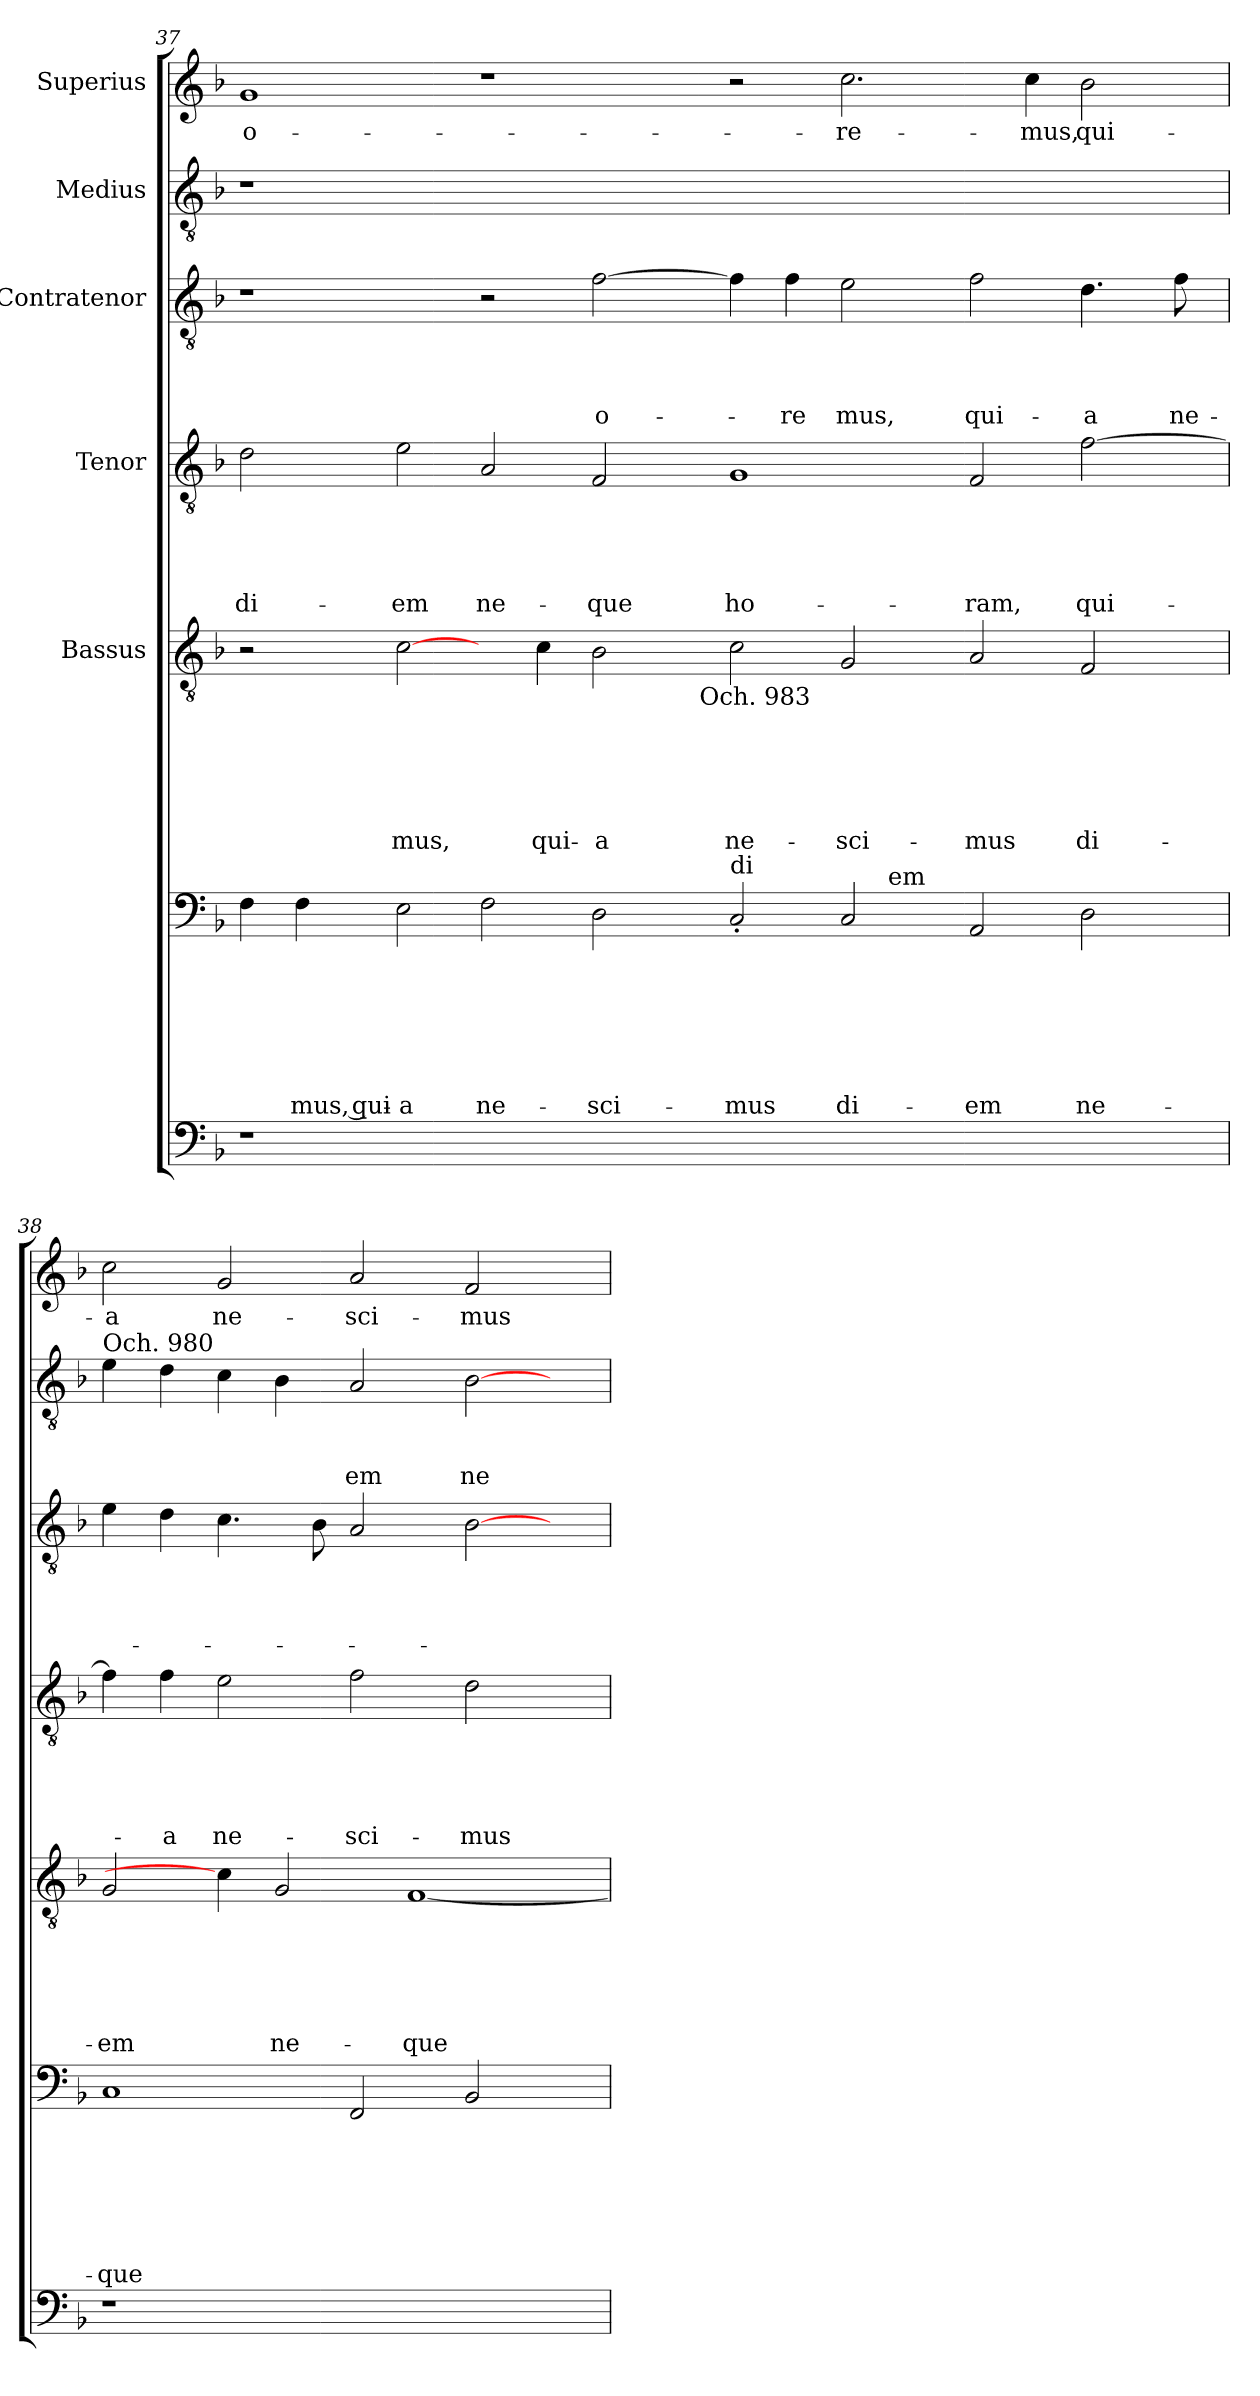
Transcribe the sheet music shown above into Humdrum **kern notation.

**kern	**kern	**text	**text	**text	**text	**text	**text	**text	**kern	**text	**text	**text	**text	**text	**text	**kern	**text	**text	**text	**text	**text	**kern	**text	**text	**text	**text	**kern	**text	**text	**text	**kern	**text
*part7	*part6	*part6	*part6	*part6	*part6	*part6	*part6	*part6	*part5	*part5	*part5	*part5	*part5	*part5	*part5	*part4	*part4	*part4	*part4	*part4	*part4	*part3	*part3	*part3	*part3	*part3	*part2	*part2	*part2	*part2	*part1	*part1
*staff7	*staff6	*staff6	*staff6	*staff6	*staff6	*staff6	*staff6	*staff6	*staff5	*staff5	*staff5	*staff5	*staff5	*staff5	*staff5	*staff4	*staff4	*staff4	*staff4	*staff4	*staff4	*staff3	*staff3	*staff3	*staff3	*staff3	*staff2	*staff2	*staff2	*staff2	*staff1	*staff1
*	*	*	*	*	*	*	*	*	*I"Bassus	*	*	*	*	*	*	*I"Tenor	*	*	*	*	*	*I"Contratenor	*	*	*	*	*I"Medius	*	*	*	*I"Superius	*
!!LO:PB:g=z
*clefF4	*clefF4	*	*	*	*	*	*	*	*clefGv2	*	*	*	*	*	*	*clefGv2	*	*	*	*	*	*clefGv2	*	*	*	*	*clefGv2	*	*	*	*clefG2	*
*k[b-]	*k[b-]	*	*	*	*	*	*	*	*k[b-]	*	*	*	*	*	*	*k[b-]	*	*	*	*	*	*k[b-]	*	*	*	*	*k[b-]	*	*	*	*k[b-]	*
*F:	*F:	*	*	*	*	*	*	*	*F:	*	*	*	*	*	*	*F:	*	*	*	*	*	*F:	*	*	*	*	*F:	*	*	*	*F:	*
=37	=37	=37	=37	=37	=37	=37	=37	=37	=37	=37	=37	=37	=37	=37	=37	=37	=37	=37	=37	=37	=37	=37	=37	=37	=37	=37	=37	=37	=37	=37	=37	=37
!	!	!	!	!	!	!	!	!	!	!	!	!	!	!	!	!	!	!	!	!	!LO:LY:b	!	!	!	!	!	!	!	!	!	!	!LO:LY:b
*	*^	*	*	*	*	*	*	*	*^	*	*	*	*	*	*	*	*	*	*	*	*	*	*	*	*	*	*	*	*	*	*	*
1r	4F\	1ryy	.	.	.	.	.	.	.	2r	1ryy	.	.	.	.	.	.	2d\	.	.	.	.	di-	1r	.	.	.	.	1r	.	.	.	1g	o-
!	!	!	!	!	!	!	!	!	!LO:LY:b	!	!	!	!	!	!	!	!	!	!	!	!	!	!	!	!	!	!	!	!	!	!	!	!	!
.	4F\	.	.	.	.	.	.	.	-mus, qui-	.	.	.	.	.	.	.	.	.	.	.	.	.	.	.	.	.	.	.	.	.	.	.	.	.
!	!	!	!	!	!	!	!	!	!LO:LY:b	!	!	!	!	!	!	!	!LO:LY:b	!	!	!	!	!	!LO:LY:b	!	!	!	!	!	!	!	!	!	!	!
.	2E\	.	.	.	.	.	.	.	-a	[2c\	.	.	.	.	.	.	-mus,	2e\	.	.	.	.	-em	.	.	.	.	.	.	.	.	.	.	.
!	!	!	!	!	!	!	!	!	!LO:LY:b	!	!	!	!	!	!	!	!	!	!	!	!	!	!LO:LY:b	!	!	!	!	!	!	!	!	!	!	!
0.ryy	2F\	1ryy	.	.	.	.	.	.	ne-	4ryy	2ryy	.	.	.	.	.	.	2A/	.	.	.	.	ne-	2r	.	.	.	.	0.ryy	.	.	.	1r	.
!	!	!	!	!	!	!	!	!	!	!	!	!	!	!	!	!	!LO:LY:b	!	!	!	!	!	!	!	!	!	!	!	!	!	!	!	!	!
.	.	.	.	.	.	.	.	.	.	4c\	.	.	.	.	.	.	qui-	.	.	.	.	.	.	.	.	.	.	.	.	.	.	.	.	.
!	!	!	!	!	!	!	!	!	!LO:LY:b	!	!	!	!	!	!	!	!LO:LY:b	!	!	!	!	!	!LO:LY:b	!	!	!	!	!LO:LY:b	!	!	!	!	!	!
.	2D\	.	.	.	.	.	.	.	-sci-	2B-\	4ryy	.	.	.	.	.	-a	2F/	.	.	.	.	-que	[>2f\	.	.	.	o-	.	.	.	.	.	.
.	.	.	.	.	.	.	.	.	.	.	8ryy	.	.	.	.	.	.	.	.	.	.	.	.	.	.	.	.	.	.	.	.	.	.	.
.	.	.	.	.	.	.	.	.	.	.	32ryy	.	.	.	.	.	.	.	.	.	.	.	.	.	.	.	.	.	.	.	.	.	.	.
!	!	!	!	!	!	!	!	!	!	!	!LO:TX:b:t=Och. 983	!	!	!	!	!	!	!	!	!	!	!	!	!	!	!	!	!	!	!	!	!	!	!
.	.	.	.	.	.	.	.	.	.	.	1ryy	.	.	.	.	.	.	.	.	.	.	.	.	.	.	.	.	.	.	.	.	.	.	.
!	!LO:TX:a:t=di	!	!	!	!	!	!	!	!	!	!	!	!	!	!	!	!	!	!	!	!	!	!	!	!	!	!	!	!	!	!	!	!	!
!	!	!	!	!	!	!	!	!	!LO:LY:b	!	!	!	!	!	!	!	!LO:LY:b	!	!	!	!	!	!LO:LY:b	!	!	!	!	!	!	!	!	!	!	!
.	2C'</	2ryy	.	.	.	.	.	.	-mus	2c\	.	.	.	.	.	.	ne-	1G	.	.	.	.	ho-	4f\]	.	.	.	.	.	.	.	.	2r	.
!	!	!	!	!	!	!	!	!	!	!	!	!	!	!	!	!	!	!	!	!	!	!	!	!	!	!	!	!LO:LY:b	!	!	!	!	!	!
.	.	.	.	.	.	.	.	.	.	.	.	.	.	.	.	.	.	.	.	.	.	.	.	4f\	.	.	.	-re	.	.	.	.	.	.
!	!	!	!	!	!	!	!	!	!LO:LY:b	!	!	!	!	!	!	!	!LO:LY:b	!	!	!	!	!	!	!	!	!	!	!LO:LY:b	!	!	!	!	!	!LO:LY:b
.	2C/	8.ryy	.	.	.	.	.	.	di-	2G/	.	.	.	.	.	.	-sci-	.	.	.	.	.	.	2e\	.	.	.	mus,	.	.	.	.	2.cc\	-re-
!	!	!LO:TX:a:t=em	!	!	!	!	!	!	!	!	!	!	!	!	!	!	!	!	!	!	!	!	!	!	!	!	!	!	!	!	!	!	!	!
.	.	1ryy	.	.	.	.	.	.	.	.	.	.	.	.	.	.	.	.	.	.	.	.	.	.	.	.	.	.	.	.	.	.	.	.
.	.	.	.	.	.	.	.	.	.	.	1ryy	.	.	.	.	.	.	.	.	.	.	.	.	.	.	.	.	.	.	.	.	.	.	.
!	!	!	!	!	!	!	!	!	!LO:LY:b	!	!	!	!	!	!	!	!LO:LY:b	!	!	!	!	!	!LO:LY:b	!	!	!	!	!LO:LY:b	!	!	!	!	!	!
.	2AA/	.	.	.	.	.	.	.	-em	2A/	.	.	.	.	.	.	-mus	2F/	.	.	.	.	-ram,	2f\	.	.	.	qui-	.	.	.	.	.	.
!	!	!	!	!	!	!	!	!	!	!	!	!	!	!	!	!	!	!	!	!	!	!	!	!	!	!	!	!	!	!	!	!	!	!LO:LY:b
.	.	.	.	.	.	.	.	.	.	.	.	.	.	.	.	.	.	.	.	.	.	.	.	.	.	.	.	.	.	.	.	.	4cc\	-mus,
!	!	!	!	!	!	!	!	!	!LO:LY:b	!	!	!	!	!	!	!	!LO:LY:b	!	!	!	!	!	!LO:LY:b	!	!	!	!	!LO:LY:b	!	!	!	!	!	!LO:LY:b
.	2D\	.	.	.	.	.	.	.	ne-	2F/	.	.	.	.	.	.	di-	[>2f\	.	.	.	.	qui-	4.d\	.	.	.	-a	.	.	.	.	2b-\	qui-
.	.	4ryy	.	.	.	.	.	.	.	.	.	.	.	.	.	.	.	.	.	.	.	.	.	.	.	.	.	.	.	.	.	.	.	.
!	!	!	!	!	!	!	!	!	!	!	!	!	!	!	!	!	!	!	!	!	!	!	!	!	!	!	!	!LO:LY:b	!	!	!	!	!	!
.	.	.	.	.	.	.	.	.	.	.	.	.	.	.	.	.	.	.	.	.	.	.	.	8f\	.	.	.	ne-	.	.	.	.	.	.
.	.	.	.	.	.	.	.	.	.	.	16.ryy	.	.	.	.	.	.	.	.	.	.	.	.	.	.	.	.	.	.	.	.	.	.	.
.	.	16ryy	.	.	.	.	.	.	.	.	.	.	.	.	.	.	.	.	.	.	.	.	.	.	.	.	.	.	.	.	.	.	.	.
=38	=38	=38	=38	=38	=38	=38	=38	=38	=38	=38	=38	=38	=38	=38	=38	=38	=38	=38	=38	=38	=38	=38	=38	=38	=38	=38	=38	=38	=38	=38	=38	=38	=38	=38
!	!	!	!	!	!	!	!	!	!	!	!	!	!	!	!	!	!	!	!	!	!	!	!	!	!	!	!	!	!LO:TX:a:t=Och. 980	!	!	!	!	!
!	!	!	!	!	!	!	!	!	!LO:LY:b	!	!	!	!	!	!	!	!LO:LY:b	!	!	!	!	!	!	!	!	!	!	!	!	!	!	!	!	!LO:LY:b
*	*v	*v	*	*	*	*	*	*	*	*	*	*	*	*	*	*	*	*	*	*	*	*	*	*	*	*	*	*	*	*	*	*	*	*
*	*	*	*	*	*	*	*	*	*v	*v	*	*	*	*	*	*	*	*	*	*	*	*	*	*	*	*	*	*	*	*	*	*	*
1r	1C	.	.	.	.	.	.	-que	2G/	.	.	.	.	.	-em	4f\]	.	.	.	.	.	4e\	.	.	.	.	4e\	.	.	.	2cc\	-a
!	!	!	!	!	!	!	!	!	!	!	!	!	!	!	!	!	!	!	!	!	!LO:LY:b	!	!	!	!	!	!	!	!	!	!	!
.	.	.	.	.	.	.	.	.	.	.	.	.	.	.	.	4f\	.	.	.	.	-a	4d\	.	.	.	.	4d\	.	.	.	.	.
!	!	!	!	!	!	!	!	!	!	!	!	!	!	!	!	!	!	!	!	!	!LO:LY:b	!	!	!	!	!	!	!	!	!	!	!LO:LY:b
.	.	.	.	.	.	.	.	.	4c\]	.	.	.	.	.	.	2e\	.	.	.	.	ne-	4.c\	.	.	.	.	4c\	.	.	.	2g/	ne-
!	!	!	!	!	!	!	!	!	!	!	!	!	!	!	!LO:LY:b	!	!	!	!	!	!	!	!	!	!	!	!	!	!	!	!	!
.	.	.	.	.	.	.	.	.	2G/	.	.	.	.	.	ne-	.	.	.	.	.	.	.	.	.	.	.	4B-\	.	.	.	.	.
.	.	.	.	.	.	.	.	.	.	.	.	.	.	.	.	.	.	.	.	.	.	8B-\	.	.	.	.	.	.	.	.	.	.
!	!	!	!	!	!	!	!	!	!	!	!	!	!	!	!	!	!	!	!	!	!LO:LY:b	!	!	!	!	!	!	!	!	!LO:LY:b	!	!LO:LY:b
1ryy	2FF/	.	.	.	.	.	.	.	.	.	.	.	.	.	.	2f\	.	.	.	.	-sci-	2A/	.	.	.	.	2A/	.	.	-em	2a/	-sci-
!	!	!	!	!	!	!	!	!	!	!	!	!	!	!	!LO:LY:b	!	!	!	!	!	!	!	!	!	!	!	!	!	!	!	!	!
.	.	.	.	.	.	.	.	.	[<1F	.	.	.	.	.	-que	.	.	.	.	.	.	.	.	.	.	.	.	.	.	.	.	.
!	!	!	!	!	!	!	!	!	!	!	!	!	!	!	!	!	!	!	!	!	!LO:LY:b	!	!	!	!	!	!	!	!	!LO:LY:b	!	!LO:LY:b
.	2BB-/	.	.	.	.	.	.	.	.	.	.	.	.	.	.	2d\	.	.	.	.	-mus	[>2B-\	.	.	.	.	[>2B-\	.	.	ne-	2f/	-mus
4ryy	4ryy	.	.	.	.	.	.	.	.	.	.	.	.	.	.	4ryy	.	.	.	.	.	4ryy	.	.	.	.	4ryy	.	.	.	4ryy	.
=	=	=	=	=	=	=	=	=	=	=	=	=	=	=	=	=	=	=	=	=	=	=	=	=	=	=	=	=	=	=	=	=
*-	*-	*-	*-	*-	*-	*-	*-	*-	*-	*-	*-	*-	*-	*-	*-	*-	*-	*-	*-	*-	*-	*-	*-	*-	*-	*-	*-	*-	*-	*-	*-	*-
